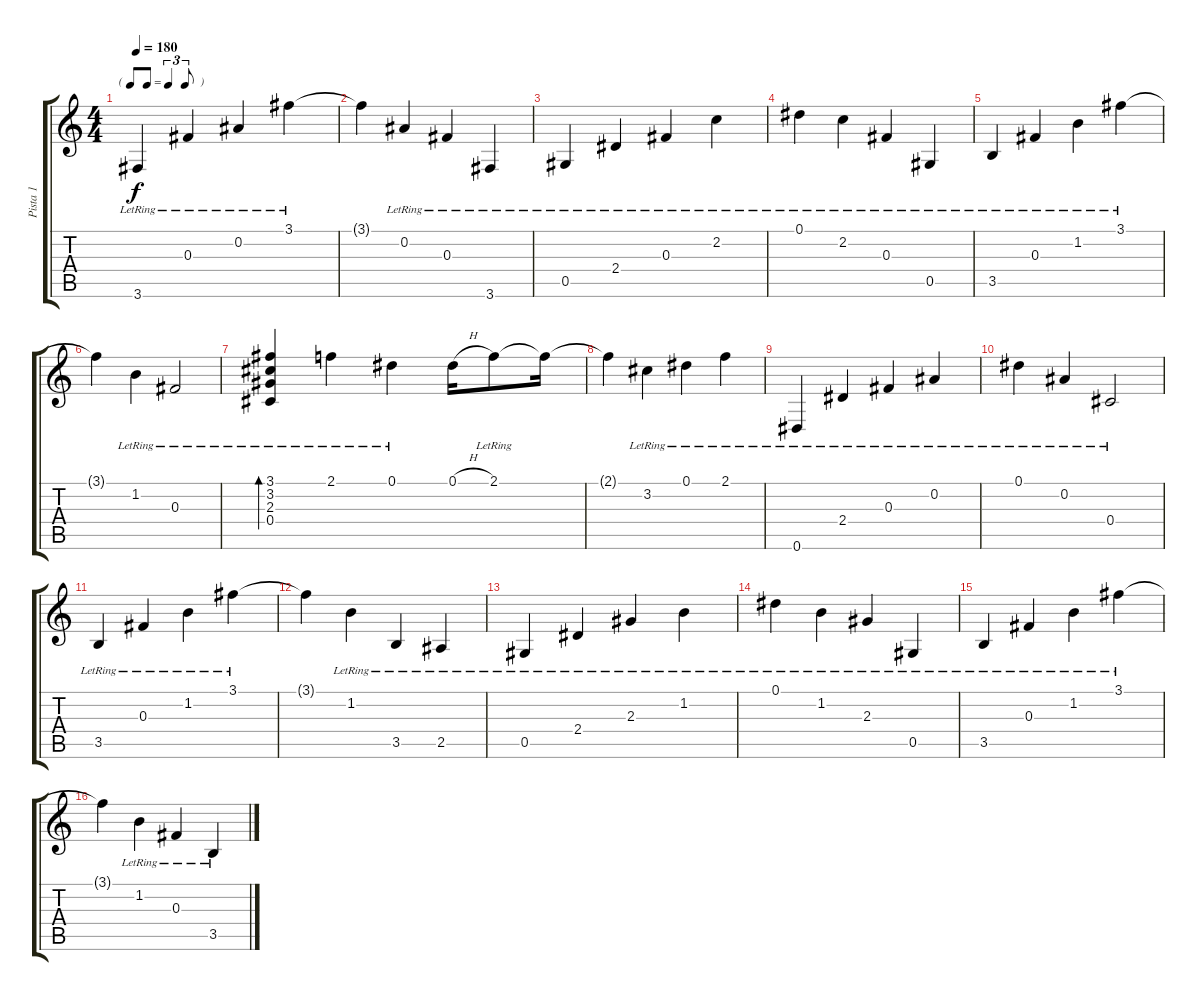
\track ("Pista 1" "Pista 1") {instrument electricguitarclean}
\staff {score tabs}
\tuning (Eb4 Bb3 Gb3 Db3 Ab2 Eb2) {hide}
\ts (4 4)
\tf triplet8th
\tempo 180
\clef g2
\ks c
3.6{lr}.4{dy f} 0.3{lr}.4 0.2{lr}.4 3.1{lr}.4 |
3.1{t}.4 0.2{lr}.4 0.3{lr}.4 3.6{lr}.4 |
0.5{lr}.4 2.4{lr}.4 0.3{lr}.4 2.2{lr}.4 |
0.1{lr}.4 2.2{lr}.4 0.3{lr}.4 0.5{lr}.4 |
3.5{lr}.4 0.3{lr}.4 1.2{lr}.4 3.1{lr}.4 |
3.1{t}.4 1.2{lr}.4 0.3{lr}.2 |
(3.1{lr} 3.2{lr} 2.3{lr} 0.4{lr}).4{bd 480} 2.1{lr}.4 0.1{lr}.4 0.1{h}.16 2.1{lr}.8 2.1{t}.16 |
2.1{t}.4 3.2{lr}.4 0.1{lr}.4 2.1{lr}.4 |
0.6{lr}.4 2.4{lr}.4 0.3{lr}.4 0.2{lr}.4 |
0.1{lr}.4 0.2{lr}.4 0.4{lr}.2 |
3.5{lr}.4 0.3{lr}.4 1.2{lr}.4 3.1{lr}.4 |
3.1{t}.4 1.2{lr}.4 3.5{lr}.4 2.5{lr}.4 |
0.5{lr}.4 2.4{lr}.4 2.3{lr}.4 1.2{lr}.4 |
0.1{lr}.4 1.2{lr}.4 2.3{lr}.4 0.5{lr}.4 |
3.5{lr}.4 0.3{lr}.4 1.2{lr}.4 3.1{lr}.4 |
3.1{t}.4 1.2{lr}.4 0.3{lr}.4 3.5{lr}.4
